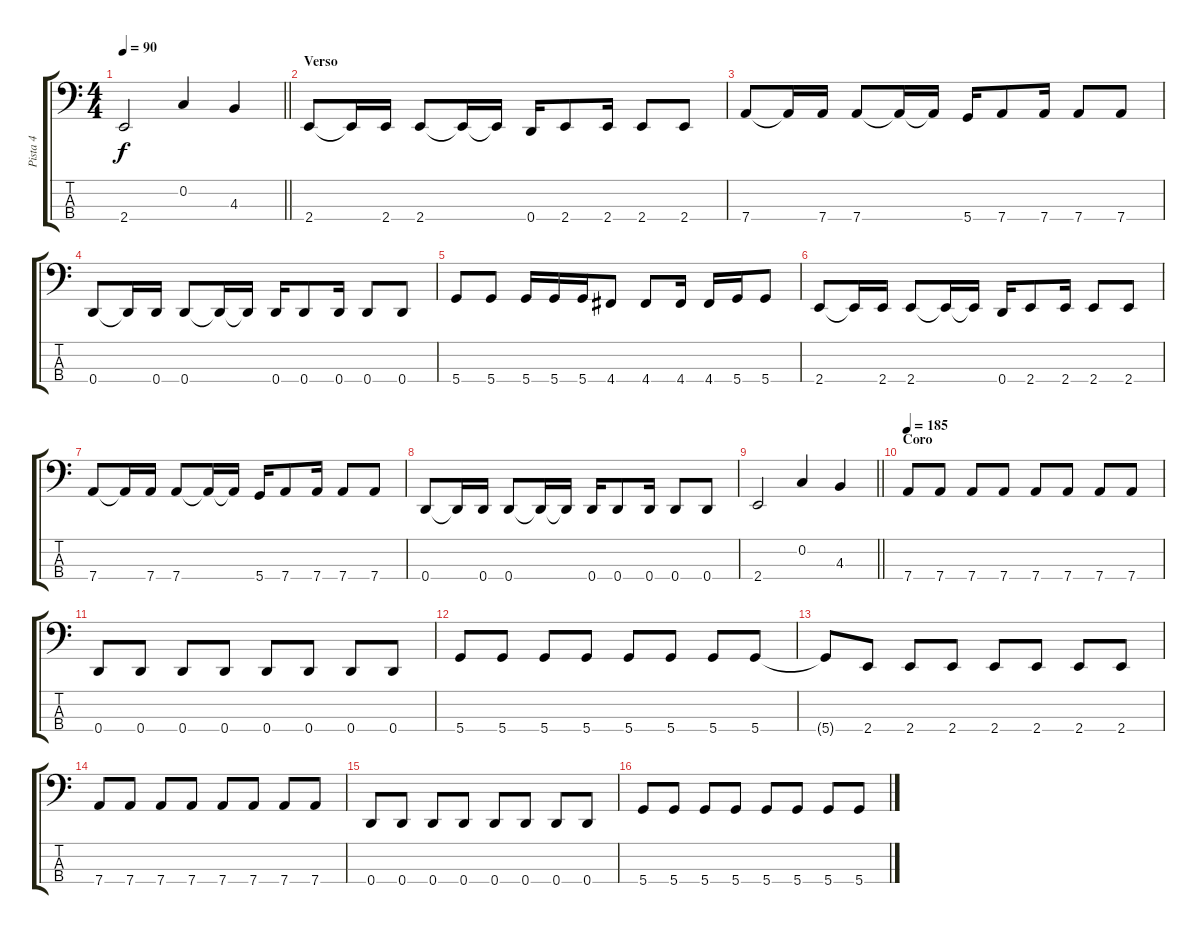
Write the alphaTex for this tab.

\track ("Pista 4" "Pista 4") {instrument electricbassfinger}
\staff {score tabs}
\tuning (F2 C2 G1 D1) {hide}
\ts (4 4)
\tempo 90
\clef f4
\barLineRight lightlight
\ks c
2.4.2{dy f} 0.2.4 4.3.4 |
\section ("" "Verso")
2.4.8 2.4{t}.16 2.4.16 2.4.8 2.4{t}.16 2.4{t}.16 0.4.16 2.4.8 2.4.16 2.4.8 2.4.8 |
7.4.8 7.4{t}.16 7.4.16 7.4.8 7.4{t}.16 7.4{t}.16 5.4.16 7.4.8 7.4.16 7.4.8 7.4.8 |
0.4.8 0.4{t}.16 0.4.16 0.4.8 0.4{t}.16 0.4{t}.16 0.4.16 0.4.8 0.4.16 0.4.8 0.4.8 |
5.4.8 5.4.8 5.4.16 5.4.16 5.4.16 4.4.8 4.4.8 4.4.16 4.4.16 5.4.16 5.4.8 |
2.4.8 2.4{t}.16 2.4.16 2.4.8 2.4{t}.16 2.4{t}.16 0.4.16 2.4.8 2.4.16 2.4.8 2.4.8 |
7.4.8 7.4{t}.16 7.4.16 7.4.8 7.4{t}.16 7.4{t}.16 5.4.16 7.4.8 7.4.16 7.4.8 7.4.8 |
0.4.8 0.4{t}.16 0.4.16 0.4.8 0.4{t}.16 0.4{t}.16 0.4.16 0.4.8 0.4.16 0.4.8 0.4.8 |
\barLineRight lightlight
2.4.2 0.2.4 4.3.4 |
\section ("" "Coro")
\tempo 185
7.4.8 7.4.8 7.4.8 7.4.8 7.4.8 7.4.8 7.4.8 7.4.8 |
0.4.8 0.4.8 0.4.8 0.4.8 0.4.8 0.4.8 0.4.8 0.4.8 |
5.4.8 5.4.8 5.4.8 5.4.8 5.4.8 5.4.8 5.4.8 5.4.8 |
5.4{t}.8 2.4.8 2.4.8 2.4.8 2.4.8 2.4.8 2.4.8 2.4.8 |
7.4.8 7.4.8 7.4.8 7.4.8 7.4.8 7.4.8 7.4.8 7.4.8 |
0.4.8 0.4.8 0.4.8 0.4.8 0.4.8 0.4.8 0.4.8 0.4.8 |
5.4.8 5.4.8 5.4.8 5.4.8 5.4.8 5.4.8 5.4.8 5.4.8
